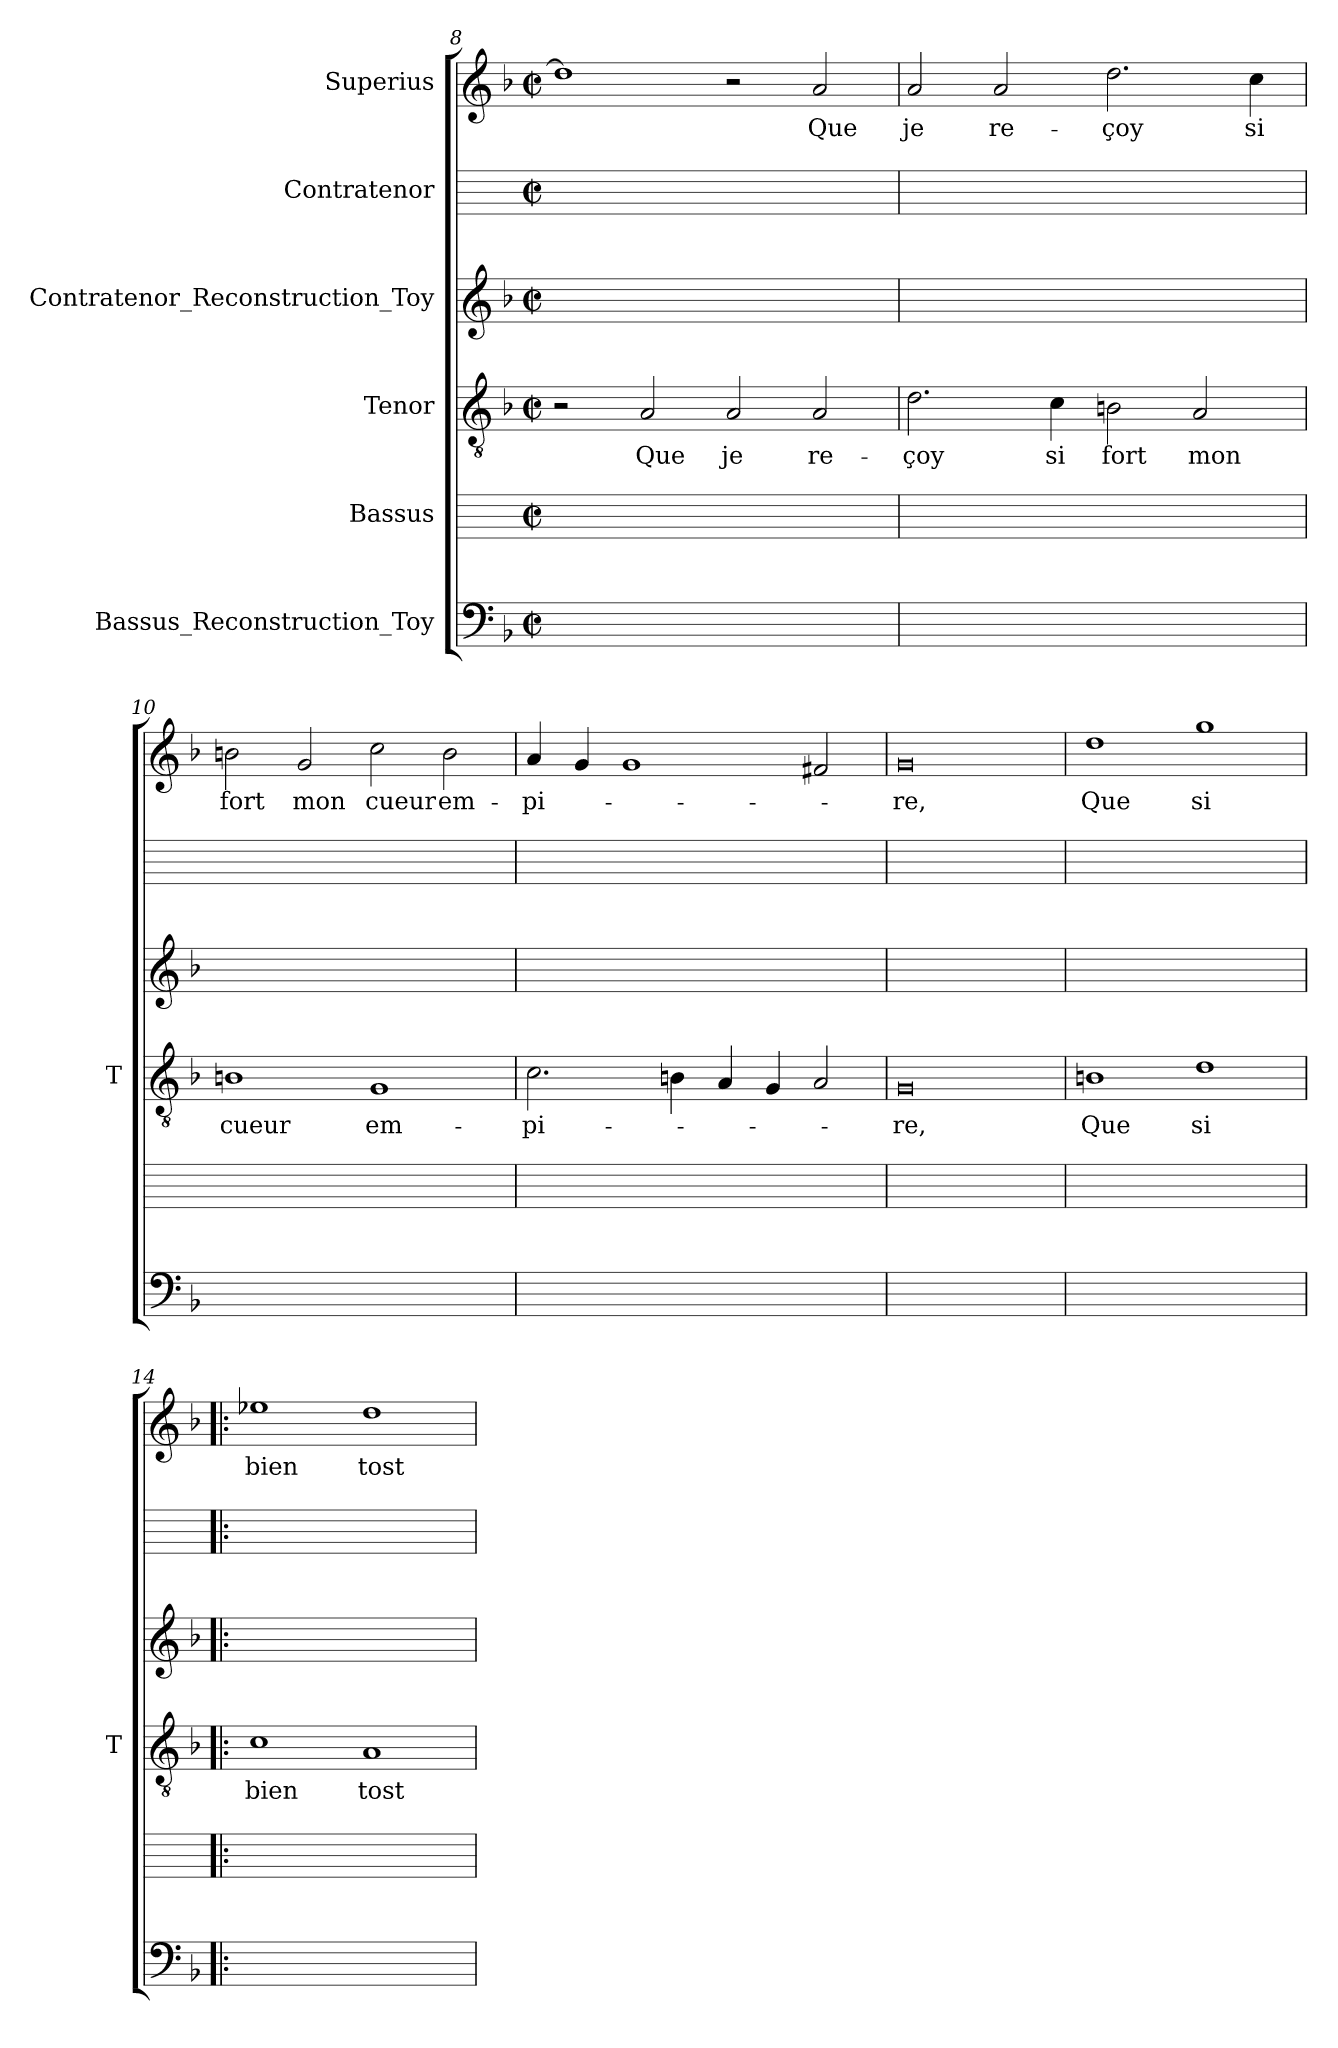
**kern	**kern	**kern	**text	**kern	**kern	**kern	**text
*part6	*part5	*part4	*part4	*part3	*part2	*part1	*part1
*staff6	*staff5	*staff4	*staff4	*staff3	*staff2	*staff1	*staff1
*I"Bassus_Reconstruction_Toy	*I"Bassus	*I"Tenor	*	*I"Contratenor_Reconstruction_Toy	*I"Contratenor	*I"Superius	*
*	*	*I'T	*	*	*	*	*
*clefF4	*	*clefGv2	*	*clefG2	*	*clefG2	*
*k[b-]	*	*k[b-]	*	*k[b-]	*	*k[b-]	*
*F:	*	*F:	*	*F:	*	*F:	*
*M2/2	*M2/2	*M2/2	*	*M2/2	*M2/2	*M2/2	*
*met(c|)	*met(c|)	*met(c|)	*	*met(c|)	*met(c|)	*met(c|)	*
=8	=8	=8	=8	=8	=8	=8	=8
0ryy	0ryy	2r	.	0ryy	0ryy	1dd]	.
.	.	2A	-Que	.	.	.	.
.	.	2A	-je	.	.	2r	.
.	.	2A	re-	.	.	2a	-Que
=9	=9	=9	=9	=9	=9	=9	=9
0ryy	0ryy	2.d	-çoy	0ryy	0ryy	2a	-je
.	.	.	.	.	.	2a	re-
.	.	4c	-si	.	.	.	.
.	.	2B	-fort	.	.	2.dd	-çoy
.	.	2A	-mon	.	.	.	.
.	.	.	.	.	.	4cc	-si
!!LO:PB:g=z
=10	=10	=10	=10	=10	=10	=10	=10
0ryy	0ryy	1B	-cueur	0ryy	0ryy	2b	-fort
.	.	.	.	.	.	2g	-mon
.	.	1G	em-	.	.	2cc	-cueur
.	.	.	.	.	.	2b	em-
=11	=11	=11	=11	=11	=11	=11	=11
0ryy	0ryy	2.c	pi-	0ryy	0ryy	4a	pi-
.	.	.	.	.	.	4g	.
.	.	.	.	.	.	1g	.
.	.	4B	.	.	.	.	.
.	.	4A	.	.	.	.	.
.	.	4G	.	.	.	.	.
.	.	2A	.	.	.	2f#X	.
=12	=12	=12	=12	=12	=12	=12	=12
0ryy	0ryy	0G	-re,	0ryy	0ryy	0g	-re,
=13	=13	=13	=13	=13	=13	=13	=13
0ryy	0ryy	1B	-Que	0ryy	0ryy	1dd	-Que
.	.	1d	-si	.	.	1gg	-si
=14!|:	=14!|:	=14!|:	=14!|:	=14!|:	=14!|:	=14!|:	=14!|:
0ryy	0ryy	1c	-bien	0ryy	0ryy	1ee-X	-bien
.	.	1A	-tost	.	.	1dd	-tost
=	=	=	=	=	=	=	=
*-	*-	*-	*-	*-	*-	*-	*-
